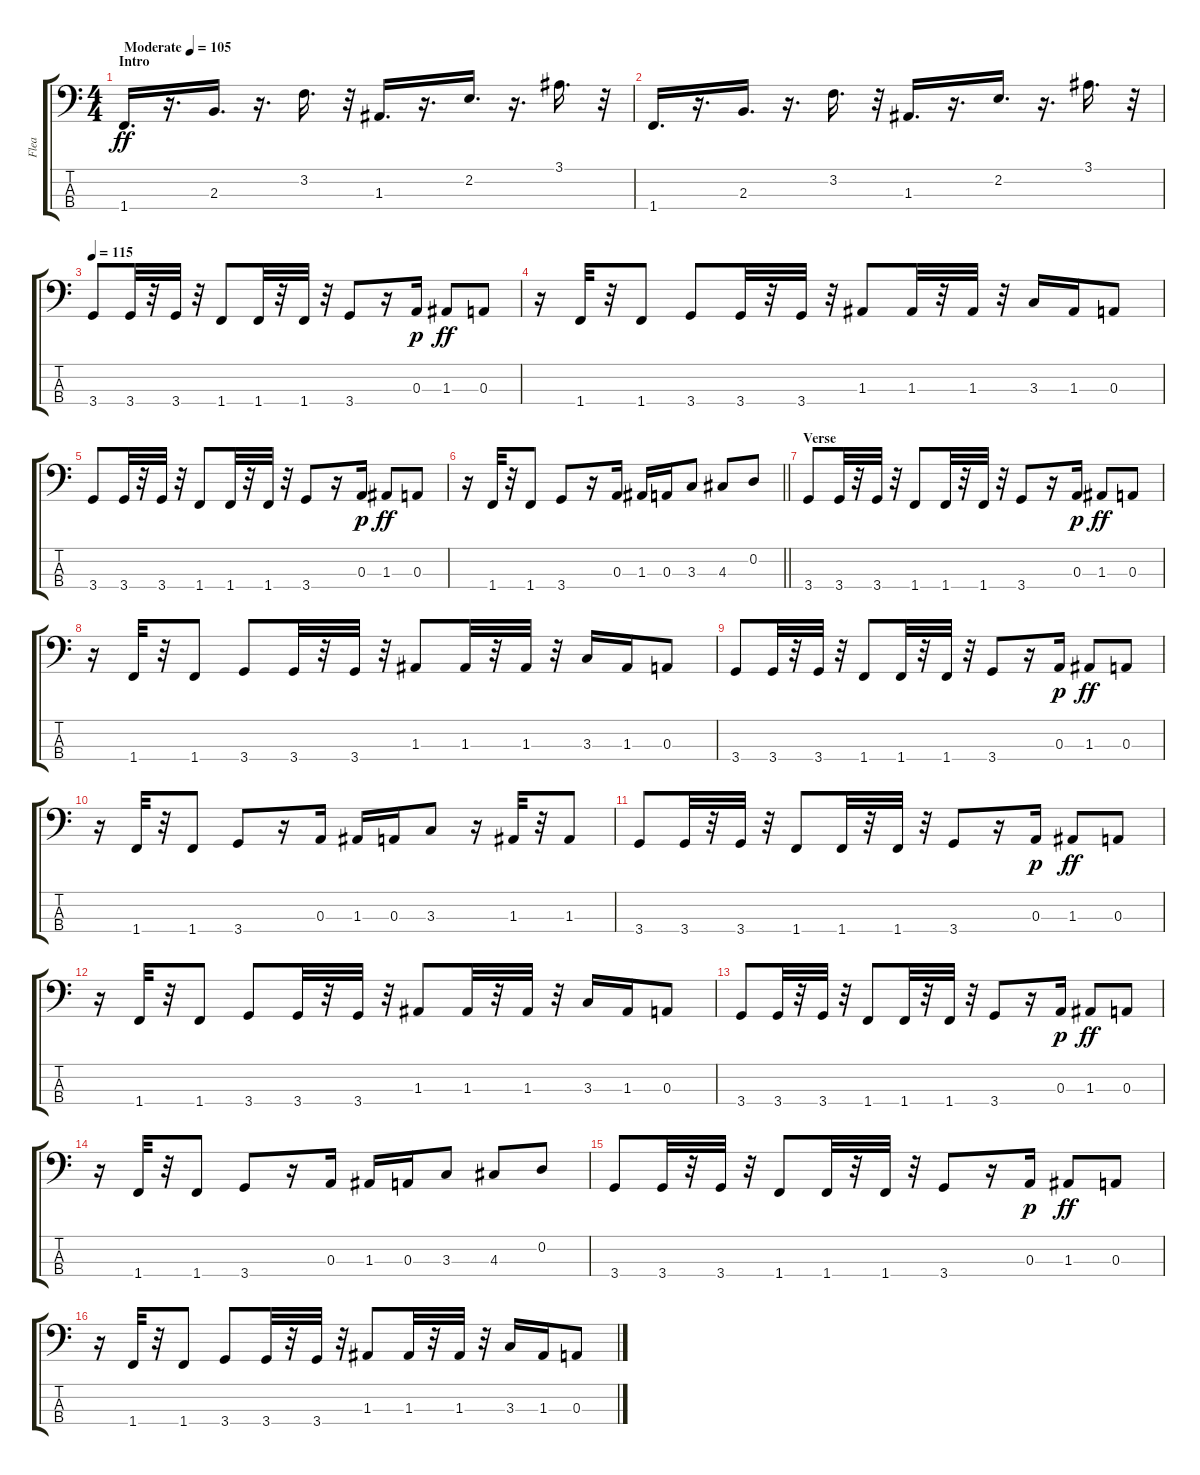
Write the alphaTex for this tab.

\track ("Flea" "Flea") {instrument electricbassfinger}
\staff {score tabs}
\tuning (G2 D2 A1 E1) {hide}
\ts (4 4)
\section ("" "Intro")
\tempo (105 "Moderate")
\clef f4
\ks c
1.4.16{d dy ff instrument electricbassfinger} r.16{d} 2.3.16{d} r.16{d} 3.2.16{d} r.32 1.3.16{d} r.16{d} 2.2.16{d} r.16{d} 3.1.16{d} r.32 |
1.4.16{d} r.16{d} 2.3.16{d} r.16{d} 3.2.16{d} r.32 1.3.16{d} r.16{d} 2.2.16{d} r.16{d} 3.1.16{d} r.32 |
\tempo 115
3.4.8 3.4.32 r.32 3.4.32 r.32 1.4.8 1.4.32 r.32 1.4.32 r.32 3.4.8 r.16 0.3.16{dy p} 1.3.8{dy ff} 0.3.8 |
r.16 1.4.32 r.32 1.4.8 3.4.8 3.4.32 r.32 3.4.32 r.32 1.3.8 1.3.32 r.32 1.3.32 r.32 3.3.16 1.3.16 0.3.8 |
3.4.8 3.4.32 r.32 3.4.32 r.32 1.4.8 1.4.32 r.32 1.4.32 r.32 3.4.8 r.16 0.3.16{dy p} 1.3.8{dy ff} 0.3.8 |
\barLineRight lightlight
r.16 1.4.32 r.32 1.4.8 3.4.8 r.16 0.3.16 1.3.16 0.3.16 3.3.8 4.3.8 0.2.8 |
\section ("" "Verse")
3.4.8 3.4.32 r.32 3.4.32 r.32 1.4.8 1.4.32 r.32 1.4.32 r.32 3.4.8 r.16 0.3.16{dy p} 1.3.8{dy ff} 0.3.8 |
r.16 1.4.32 r.32 1.4.8 3.4.8 3.4.32 r.32 3.4.32 r.32 1.3.8 1.3.32 r.32 1.3.32 r.32 3.3.16 1.3.16 0.3.8 |
3.4.8 3.4.32 r.32 3.4.32 r.32 1.4.8 1.4.32 r.32 1.4.32 r.32 3.4.8 r.16 0.3.16{dy p} 1.3.8{dy ff} 0.3.8 |
r.16 1.4.32 r.32 1.4.8 3.4.8 r.16 0.3.16 1.3.16 0.3.16 3.3.8 r.16 1.3.32 r.32 1.3.8 |
3.4.8 3.4.32 r.32 3.4.32 r.32 1.4.8 1.4.32 r.32 1.4.32 r.32 3.4.8 r.16 0.3.16{dy p} 1.3.8{dy ff} 0.3.8 |
r.16 1.4.32 r.32 1.4.8 3.4.8 3.4.32 r.32 3.4.32 r.32 1.3.8 1.3.32 r.32 1.3.32 r.32 3.3.16 1.3.16 0.3.8 |
3.4.8 3.4.32 r.32 3.4.32 r.32 1.4.8 1.4.32 r.32 1.4.32 r.32 3.4.8 r.16 0.3.16{dy p} 1.3.8{dy ff} 0.3.8 |
r.16 1.4.32 r.32 1.4.8 3.4.8 r.16 0.3.16 1.3.16 0.3.16 3.3.8 4.3.8 0.2.8 |
3.4.8 3.4.32 r.32 3.4.32 r.32 1.4.8 1.4.32 r.32 1.4.32 r.32 3.4.8 r.16 0.3.16{dy p} 1.3.8{dy ff} 0.3.8 |
r.16 1.4.32 r.32 1.4.8 3.4.8 3.4.32 r.32 3.4.32 r.32 1.3.8 1.3.32 r.32 1.3.32 r.32 3.3.16 1.3.16 0.3.8
